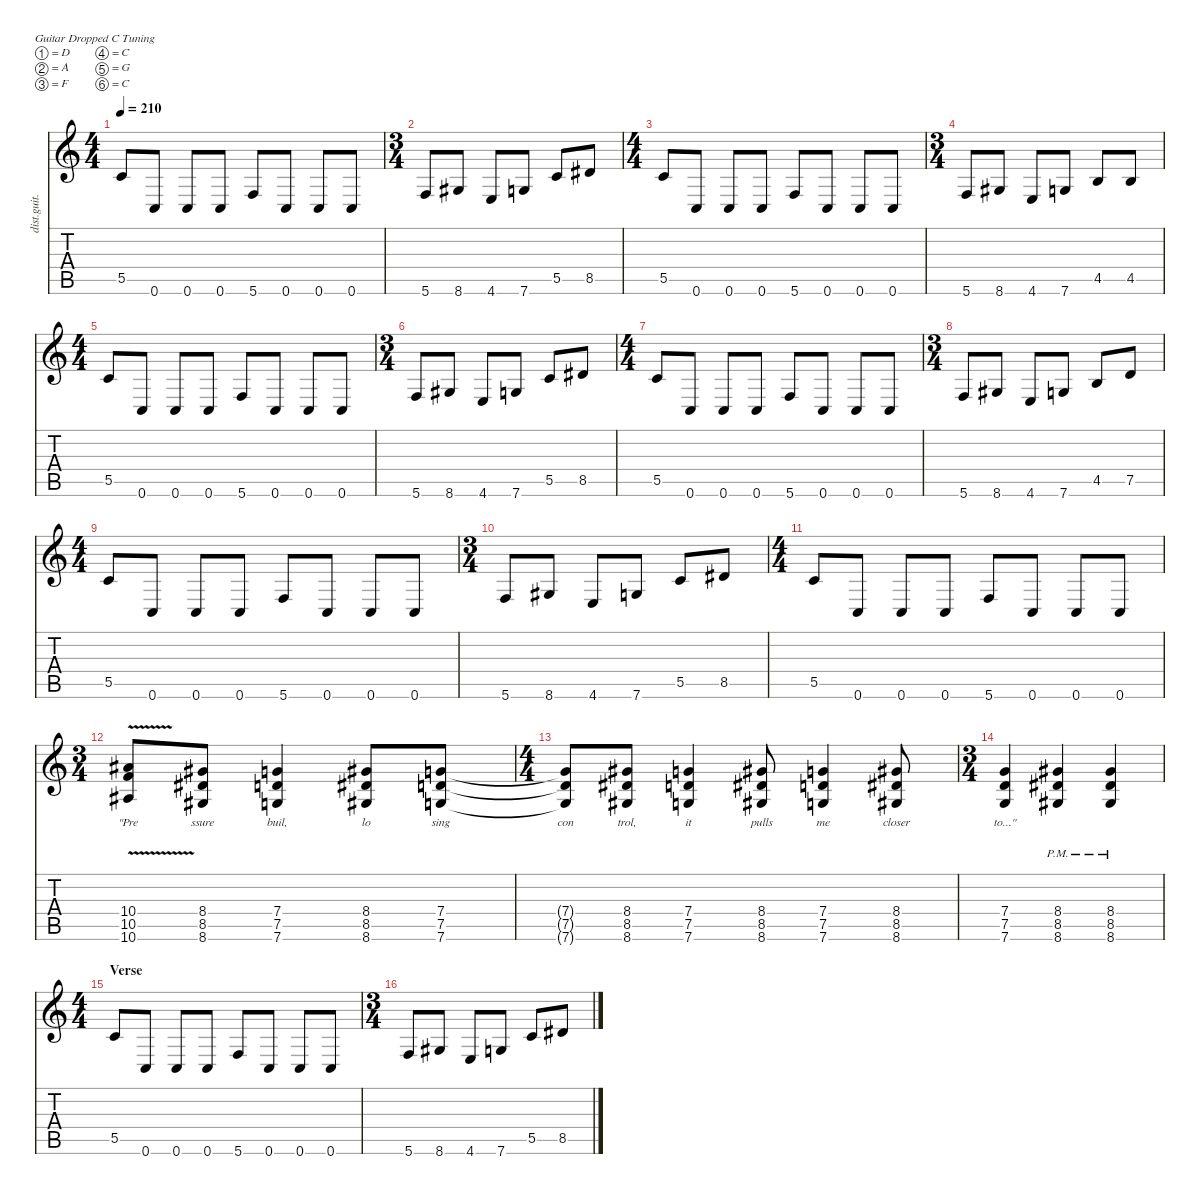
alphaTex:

\defaultSystemsLayout 4
\hideDynamics
\bracketExtendMode nobrackets
\otherSystemsTrackNameOrientation horizontal
\track ("Distortion Guitar" "dist.guit.") {instrument distortionguitar}
\staff {score tabs}
\tuning (D4 A3 F3 C3 G2 C2)
\ts (4 4)
\beaming (8 2 2 2 2)
\tempo 210
\clef g2
\ks c
5.5.8{dy mf beam Up} 0.6.8{beam Up} 0.6.8{beam Up} 0.6.8{beam Up} 5.6.8{beam Up} 0.6.8{beam Up} 0.6.8{beam Up} 0.6.8{beam Up} |
\ts (3 4)
\beaming (8 2 2 2)
5.6.8{beam Up} 8.6{acc #}.8{beam Up} 4.6.8{beam Up} 7.6.8{beam Up} 5.5.8{beam Up} 8.5{acc #}.8{beam Up} |
\ts (4 4)
\beaming (8 2 2 2 2)
5.5.8{beam Up} 0.6.8{beam Up} 0.6.8{beam Up} 0.6.8{beam Up} 5.6.8{beam Up} 0.6.8{beam Up} 0.6.8{beam Up} 0.6.8{beam Up} |
\ts (3 4)
\beaming (8 2 2 2)
5.6.8{beam Up} 8.6{acc #}.8{beam Up} 4.6.8{beam Up} 7.6.8{beam Up} 4.5.8{beam Up} 4.5.8{beam Up} |
\ts (4 4)
\beaming (8 2 2 2 2)
5.5.8{beam Up} 0.6.8{beam Up} 0.6.8{beam Up} 0.6.8{beam Up} 5.6.8{beam Up} 0.6.8{beam Up} 0.6.8{beam Up} 0.6.8{beam Up} |
\ts (3 4)
\beaming (8 2 2 2)
5.6.8{beam Up} 8.6{acc #}.8{beam Up} 4.6.8{beam Up} 7.6.8{beam Up} 5.5.8{beam Up} 8.5{acc #}.8{beam Up} |
\ts (4 4)
\beaming (8 2 2 2 2)
5.5.8{beam Up} 0.6.8{beam Up} 0.6.8{beam Up} 0.6.8{beam Up} 5.6.8{beam Up} 0.6.8{beam Up} 0.6.8{beam Up} 0.6.8{beam Up} |
\ts (3 4)
\beaming (8 2 2 2)
5.6.8{beam Up} 8.6{acc #}.8{beam Up} 4.6.8{beam Up} 7.6.8{beam Up} 4.5.8{beam Up} 7.5.8{beam Up} |
\ts (4 4)
\beaming (8 2 2 2 2)
5.5.8{beam Up} 0.6.8{beam Up} 0.6.8{beam Up} 0.6.8{beam Up} 5.6.8{beam Up} 0.6.8{beam Up} 0.6.8{beam Up} 0.6.8{beam Up} |
\ts (3 4)
\beaming (8 2 2 2)
5.6.8{beam Up} 8.6{acc #}.8{beam Up} 4.6.8{beam Up} 7.6.8{beam Up} 5.5.8{beam Up} 8.5{acc #}.8{beam Up} |
\ts (4 4)
\beaming (8 2 2 2 2)
5.5.8{beam Up} 0.6.8{beam Up} 0.6.8{beam Up} 0.6.8{beam Up} 5.6.8{beam Up} 0.6.8{beam Up} 0.6.8{beam Up} 0.6.8{beam Up} |
\ts (3 4)
\beaming (8 2 2 2)
(10.6{acc #} 10.5{v} 10.4{acc #}).8{lyrics (0 "\"Pre") lyrics (1 "") lyrics (2 "") lyrics (3 "") lyrics (4 "") beam Up} (8.4{acc #} 8.5{acc #} 8.6{acc #}).8{lyrics (0 "ssure") lyrics (1 "") lyrics (2 "") lyrics (3 "") lyrics (4 "") beam Up} (7.6 7.5 7.4).4{lyrics (0 "buil,") lyrics (1 "") lyrics (2 "") lyrics (3 "") lyrics (4 "") beam Up} (8.4{acc #} 8.5{acc #} 8.6{acc #}).8{lyrics (0 "lo") lyrics (1 "") lyrics (2 "") lyrics (3 "") lyrics (4 "") beam Up} (7.6 7.5 7.4).8{lyrics (0 "sing") lyrics (1 "") lyrics (2 "") lyrics (3 "") lyrics (4 "") beam Up} |
\ts (4 4)
\beaming (8 2 2 2 2)
(7.6{t} 7.5{t} 7.4{t}).8{lyrics (0 "con") lyrics (1 "") lyrics (2 "") lyrics (3 "") lyrics (4 "") beam Up} (8.4{acc #} 8.5{acc #} 8.6{acc #}).8{lyrics (0 "trol,") lyrics (1 "") lyrics (2 "") lyrics (3 "") lyrics (4 "") beam Up} (7.6 7.5 7.4).4{lyrics (0 "it") lyrics (1 "") lyrics (2 "") lyrics (3 "") lyrics (4 "") beam Up} (8.4{acc #} 8.5{acc #} 8.6{acc #}).8{lyrics (0 "pulls") lyrics (1 "") lyrics (2 "") lyrics (3 "") lyrics (4 "") beam Up} (7.5 7.6 7.4).4{lyrics (0 "me") lyrics (1 "") lyrics (2 "") lyrics (3 "") lyrics (4 "") beam Up} (8.4{acc #} 8.5{acc #} 8.6{acc #}).8{lyrics (0 "closer") lyrics (1 "") lyrics (2 "") lyrics (3 "") lyrics (4 "") beam Up} |
\ts (3 4)
\beaming (8 2 2 2)
(7.6 7.5 7.4).4{lyrics (0 "to...\"") lyrics (1 "") lyrics (2 "") lyrics (3 "") lyrics (4 "") beam Up} (8.6{pm acc #} 8.5{pm acc #} 8.4{pm acc #}).4{beam Up} (8.4{pm acc #} 8.5{pm acc #} 8.6{pm acc #}).4{beam Up} |
\ts (4 4)
\beaming (8 2 2 2 2)
\section ("" "Verse")
5.5.8{beam Up} 0.6.8{beam Up} 0.6.8{beam Up} 0.6.8{beam Up} 5.6.8{beam Up} 0.6.8{beam Up} 0.6.8{beam Up} 0.6.8{beam Up} |
\ts (3 4)
\beaming (8 2 2 2)
5.6.8{beam Up} 8.6{acc #}.8{beam Up} 4.6.8{beam Up} 7.6.8{beam Up} 5.5.8{beam Up} 8.5{acc #}.8{beam Up}
